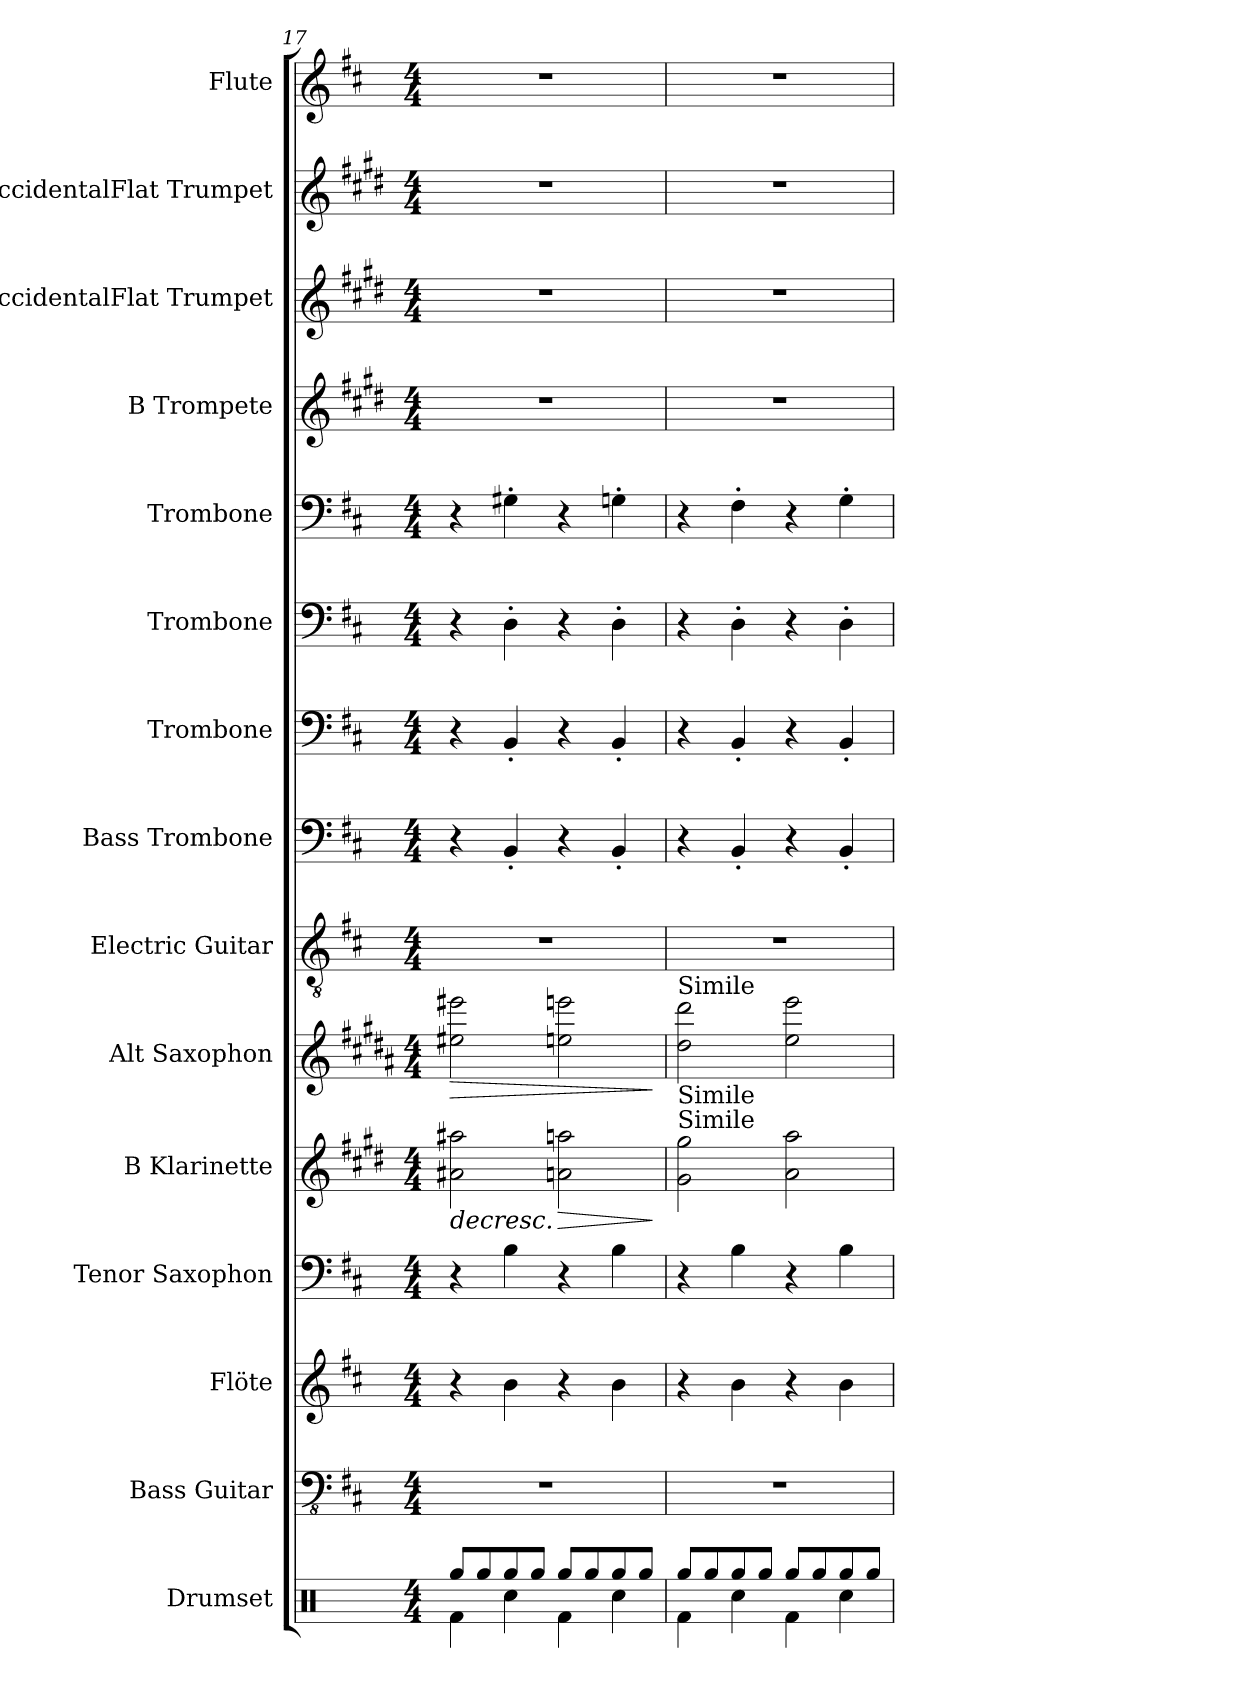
**kern	**kern	**kern	**kern	**kern	**dynam	**kern	**dynam	**kern	**kern	**kern	**kern	**kern	**kern	**kern	**kern	**kern
*part15	*part14	*part13	*part12	*part11	*part11	*part10	*part10	*part9	*part8	*part7	*part6	*part5	*part4	*part3	*part2	*part1
*staff15	*staff14	*staff13	*staff12	*staff11	*staff11	*staff10	*staff10	*staff9	*staff8	*staff7	*staff6	*staff5	*staff4	*staff3	*staff2	*staff1
*I"Drumset	*I"Bass Guitar	*I"Flöte	*I"Tenor Saxophon	*I"B Klarinette	*	*I"Alt Saxophon	*	*I"Electric Guitar	*I"Bass Trombone	*I"Trombone	*I"Trombone	*I"Trombone	*I"B Trompete	*I"BaccidentalFlat Trumpet	*I"BaccidentalFlat Trumpet	*I"Flute
*I'Drs.	*I'B. Guit.	*I'Fl.	*I'T. Sax.	*I'B Kl.	*	*I'A. Sax.	*	*I'El. Guit.	*I'B. Trb.	*I'Trb.	*I'Trb.	*I'Trb.	*I'B Tpt.	*I'BaccidentalFlat Tpt.	*I'BaccidentalFlat Tpt.	*I'Fl.
*clefX	*clefFv4	*clefG2	*clefF4	*clefG2	*	*clefG2	*	*clefGv2	*clefF4	*clefF4	*clefF4	*clefF4	*clefG2	*clefG2	*clefG2	*clefG2
*	*	*	*ITrd8c14	*ITrd1c2	*	*ITrd5c9	*	*	*	*	*	*	*ITrd1c2	*ITrd1c2	*ITrd1c2	*
*k[]	*k[f#c#]	*k[f#c#]	*k[f#c#]	*k[f#c#]	*	*k[f#c#]	*	*k[f#c#]	*k[f#c#]	*k[f#c#]	*k[f#c#]	*k[f#c#]	*k[f#c#]	*k[f#c#]	*k[f#c#]	*k[f#c#]
*M4/4	*M4/4	*M4/4	*M4/4	*M4/4	*	*M4/4	*	*M4/4	*M4/4	*M4/4	*M4/4	*M4/4	*M4/4	*M4/4	*M4/4	*M4/4
=17	=17	=17	=17	=17	=17	=17	=17	=17	=17	=17	=17	=17	=17	=17	=17	=17
*^	*	*	*	*	*	*	*	*	*	*	*	*	*	*	*	*
!	!	!	!	!	!	!LO:HP:b	!	!LO:HP:b	!	!	!	!	!	!	!	!	!
8Rgg/L	4Rf\	1r	4r	4r	2g#X\ 2gg#X\	>	2g#X\ 2gg#X\	>	1r	4r	4r	4r	4r	1r	1r	1r	1r
8Rgg/	.	.	.	.	.	.	.	.	.	.	.	.	.	.	.	.	.
8Rgg/	4Rcc\	.	4b\	4BB\	.	.	.	.	.	4BB'/	4BB'/	4D'\	4G#X'\	.	.	.	.
8Rgg/J	.	.	.	.	.	.	.	.	.	.	.	.	.	.	.	.	.
!	!	!	!	!	!	!LO:HP:b	!	!	!	!	!	!	!	!	!	!	!
8Rgg/L	4Rf\	.	4r	4r	2gn\ 2ggn\	>	2gn\ 2ggn\	.	.	4r	4r	4r	4r	.	.	.	.
8Rgg/	.	.	.	.	.	.	.	.	.	.	.	.	.	.	.	.	.
8Rgg/	4Rcc\	.	4b\	4BB\	.	.	.	.	.	4BB'/	4BB'/	4D'\	4Gn'\	.	.	.	.
8Rgg/J	.	.	.	.	.	.	.	.	.	.	.	.	.	.	.	.	.
*v	*v	*	*	*	*	*	*	*	*	*	*	*	*	*	*	*	*
.	.	.	.	.	] ]	.	]	.	.	.	.	.	.	.	.	.
!!LO:PB:g=z
=18	=18	=18	=18	=18	=18	=18	=18	=18	=18	=18	=18	=18	=18	=18	=18	=18
*^	*	*	*	*	*	*	*	*	*	*	*	*	*	*	*	*
!	!	!	!	!	!	!	!LO:TX:a:t=Simile	!	!	!	!	!	!	!	!	!	!
!	!	!	!	!	!LO:TX:a:t=Simile	!	!	!	!	!	!	!	!	!	!	!	!
!	!	!	!	!	!LO:TX:a:t=Simile	!	!	!	!	!	!	!	!	!	!	!	!
8Rgg/L	4Rf\	1r	4r	4r	2f#\ 2ff#\	.	2f#\ 2ff#\	.	1r	4r	4r	4r	4r	1r	1r	1r	1r
8Rgg/	.	.	.	.	.	.	.	.	.	.	.	.	.	.	.	.	.
8Rgg/	4Rcc\	.	4b\	4BB\	.	.	.	.	.	4BB'/	4BB'/	4D'\	4F#'\	.	.	.	.
8Rgg/J	.	.	.	.	.	.	.	.	.	.	.	.	.	.	.	.	.
8Rgg/L	4Rf\	.	4r	4r	2g\ 2gg\	.	2g\ 2gg\	.	.	4r	4r	4r	4r	.	.	.	.
8Rgg/	.	.	.	.	.	.	.	.	.	.	.	.	.	.	.	.	.
8Rgg/	4Rcc\	.	4b\	4BB\	.	.	.	.	.	4BB'/	4BB'/	4D'\	4G'\	.	.	.	.
8Rgg/J	.	.	.	.	.	.	.	.	.	.	.	.	.	.	.	.	.
*v	*v	*	*	*	*	*	*	*	*	*	*	*	*	*	*	*	*
=	=	=	=	=	=	=	=	=	=	=	=	=	=	=	=	=
*-	*-	*-	*-	*-	*-	*-	*-	*-	*-	*-	*-	*-	*-	*-	*-	*-
